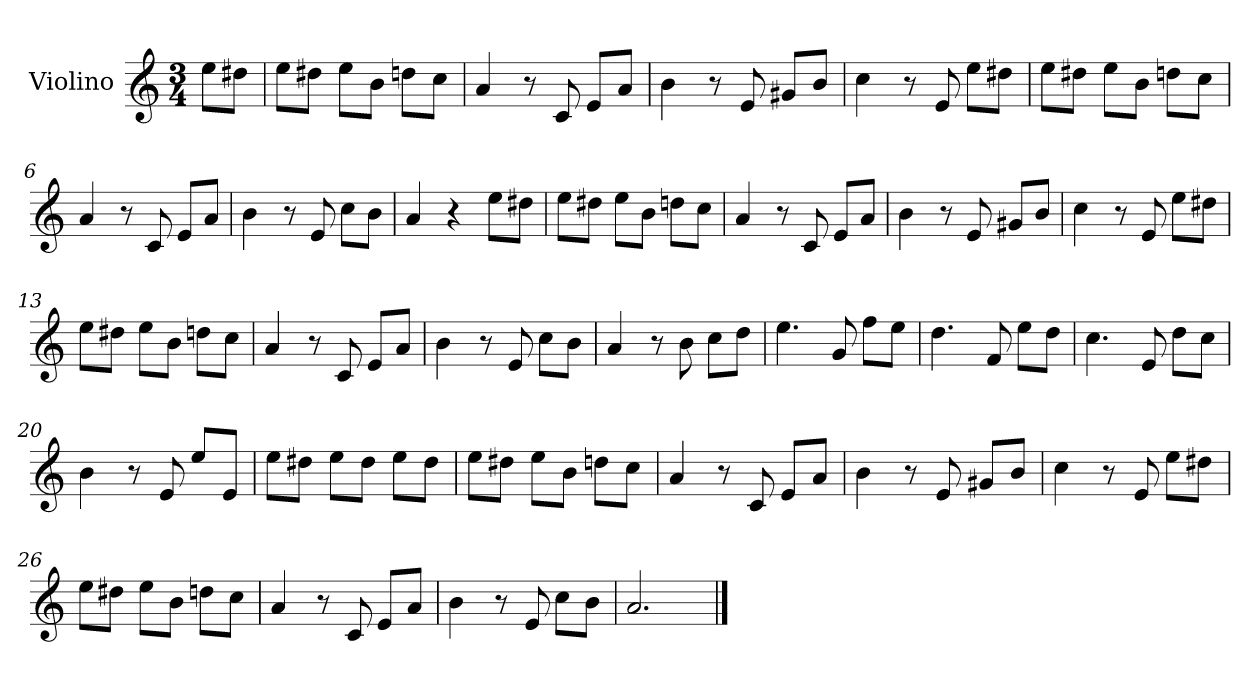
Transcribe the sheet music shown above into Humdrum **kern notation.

**kern
*part1
*staff1
*I"Violino
*I'Vln.
*clefG2
*k[]
*M3/4
=
8ee\L
8dd#X\J
=1
8ee\L
8dd#X\J
8ee\L
8b\J
8ddn\L
8cc\J
=2
4a/
8r
8c/
8e/L
8a/J
=3
4b\
8r
8e/
8g#X/L
8b/J
=4
4cc\
8r
8e/
8ee\L
8dd#X\J
=5
8ee\L
8dd#X\J
8ee\L
8b\J
8ddn\L
8cc\J
=6
4a/
8r
8c/
8e/L
8a/J
=7
4b\
8r
8e/
8cc\L
8b\J
!!LO:LB:g=z
=8
4a/
4r
8ee\L
8dd#X\J
=9
8ee\L
8dd#X\J
8ee\L
8b\J
8ddn\L
8cc\J
=10
4a/
8r
8c/
8e/L
8a/J
=11
4b\
8r
8e/
8g#X/L
8b/J
=12
4cc\
8r
8e/
8ee\L
8dd#X\J
=13
8ee\L
8dd#X\J
8ee\L
8b\J
8ddn\L
8cc\J
=14
4a/
8r
8c/
8e/L
8a/J
=15
4b\
8r
8e/
8cc\L
8b\J
!!LO:LB:g=z
=16
4a/
8r
8b\
8cc\L
8dd\J
=17
4.ee\
8g/
8ff\L
8ee\J
=18
4.dd\
8f/
8ee\L
8dd\J
=19
4.cc\
8e/
8dd\L
8cc\J
=20
4b\
8r
8e/
8ee/L
8e/J
=21
8ee\L
8dd#X\J
8ee\L
8dd#\J
8ee\L
8dd#\J
=22
8ee\L
8dd#X\J
8ee\L
8b\J
8ddn\L
8cc\J
=23
4a/
8r
8c/
8e/L
8a/J
!!LO:LB:g=z
=24
4b\
8r
8e/
8g#X/L
8b/J
=25
4cc\
8r
8e/
8ee\L
8dd#X\J
=26
8ee\L
8dd#X\J
8ee\L
8b\J
8ddn\L
8cc\J
=27
4a/
8r
8c/
8e/L
8a/J
=28
4b\
8r
8e/
8cc\L
8b\J
=29
2.a/
==
*-
